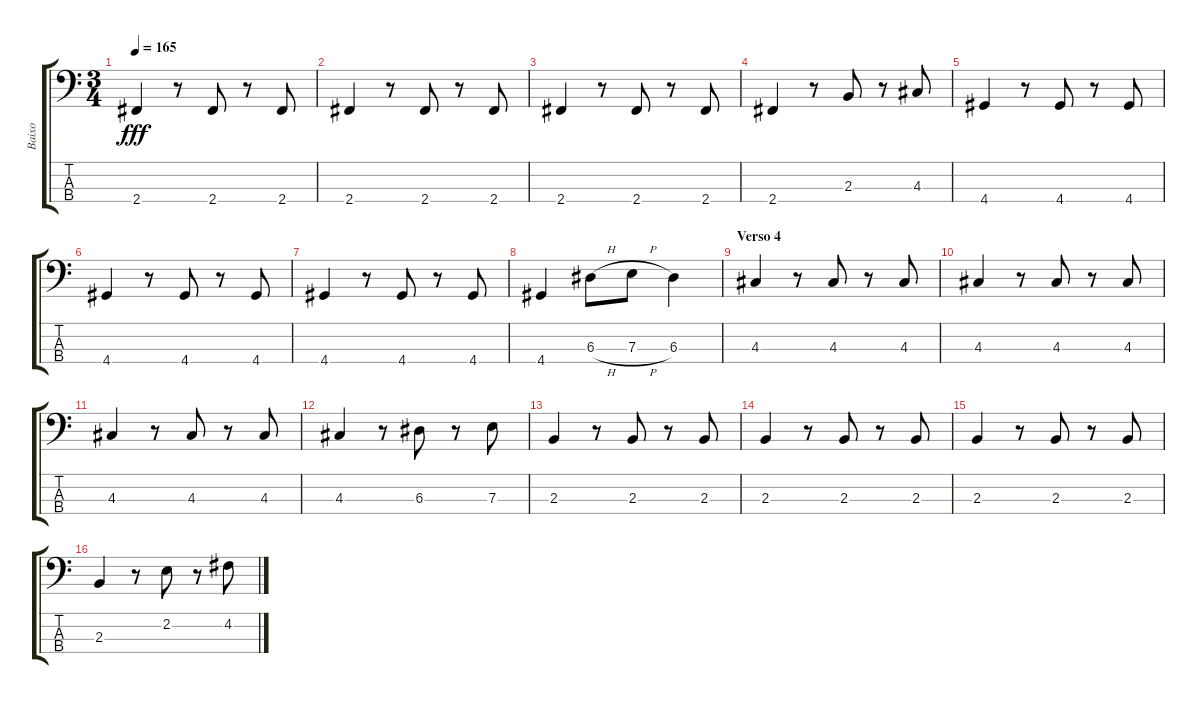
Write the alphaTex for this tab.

\track ("Baixo" "Baixo") {instrument electricbasspick}
\staff {score tabs}
\tuning (G2 D2 A1 E1) {hide}
\ts (3 4)
\tempo 165
\clef f4
\ks c
2.4.4{dy fff} r.8 2.4.8 r.8 2.4.8 |
2.4.4 r.8 2.4.8 r.8 2.4.8 |
2.4.4 r.8 2.4.8 r.8 2.4.8 |
2.4.4 r.8 2.3.8 r.8 4.3.8 |
4.4.4 r.8 4.4.8 r.8 4.4.8 |
4.4.4 r.8 4.4.8 r.8 4.4.8 |
4.4.4 r.8 4.4.8 r.8 4.4.8 |
4.4.4 6.3{h}.8 7.3{h}.8 6.3.4 |
\section ("" "Verso 4")
4.3.4 r.8 4.3.8 r.8 4.3.8 |
4.3.4 r.8 4.3.8 r.8 4.3.8 |
4.3.4 r.8 4.3.8 r.8 4.3.8 |
4.3.4 r.8 6.3.8 r.8 7.3.8 |
2.3.4 r.8 2.3.8 r.8 2.3.8 |
2.3.4 r.8 2.3.8 r.8 2.3.8 |
2.3.4 r.8 2.3.8 r.8 2.3.8 |
2.3.4 r.8 2.2.8 r.8 4.2.8
